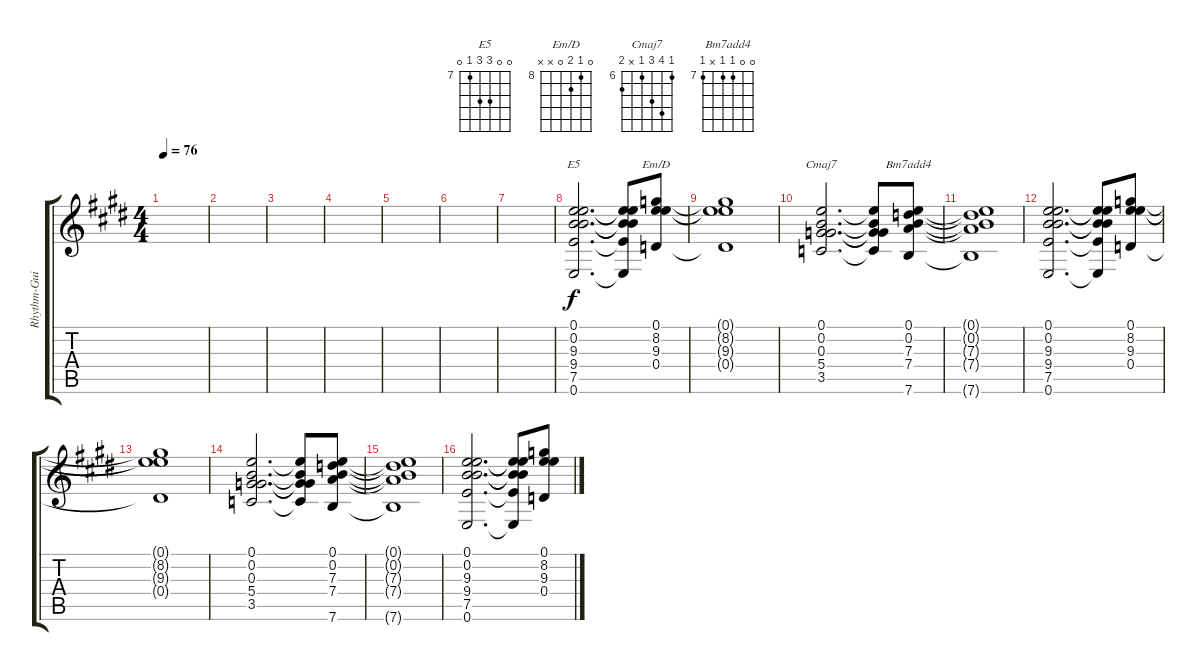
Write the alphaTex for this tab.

\track ("Rhythm-Guitar" "Rhythm-Gui") {instrument distortionguitar}
\staff {score tabs}
\tuning (E4 B3 G3 D3 A2 E2) {hide}
\chord ("E5" 0 0 9 9 7 0) {firstfret 7}
\chord ("Em/D" 0 8 9 0 x x) {firstfret 8}
\chord ("Cmaj7" 6 9 8 6 x 7) {firstfret 6}
\chord ("Bm7add4" 0 0 7 7 x 7) {firstfret 7}
\ts (4 4)
\tempo 76
\clef g2
\ks c#minor
|
|
|
|
|
|
|
(0.1 0.2 9.3 9.4 7.5 0.6).2{d ch "E5"} (0.1{t} 0.2{t} 9.3{t} 9.4{t} 7.5{t} 0.6{t}).8 (0.1 8.2 9.3 0.4).8{ch "Em/D"} |
(0.1{t} 8.2{t} 9.3{t} 0.4{t}).1 |
(0.1 0.2 0.3 5.4 3.5).2{d ch "Cmaj7"} (0.1{t} 0.2{t} 0.3{t} 5.4{t} 3.5{t}).8 (0.1 0.2 7.3 7.4 7.6).8{ch "Bm7add4"} |
(0.1{t} 0.2{t} 7.3{t} 7.4{t} 7.6{t}).1 |
(0.1 0.2 9.3 9.4 7.5 0.6).2{d} (0.1{t} 0.2{t} 9.3{t} 9.4{t} 7.5{t} 0.6{t}).8 (0.1 8.2 9.3 0.4).8 |
(0.1{t} 8.2{t} 9.3{t} 0.4{t}).1 |
(0.1 0.2 0.3 5.4 3.5).2{d} (0.1{t} 0.2{t} 0.3{t} 5.4{t} 3.5{t}).8 (0.1 0.2 7.3 7.4 7.6).8 |
(0.1{t} 0.2{t} 7.3{t} 7.4{t} 7.6{t}).1 |
(0.1 0.2 9.3 9.4 7.5 0.6).2{d} (0.1{t} 0.2{t} 9.3{t} 9.4{t} 7.5{t} 0.6{t}).8 (0.1 8.2 9.3 0.4).8
